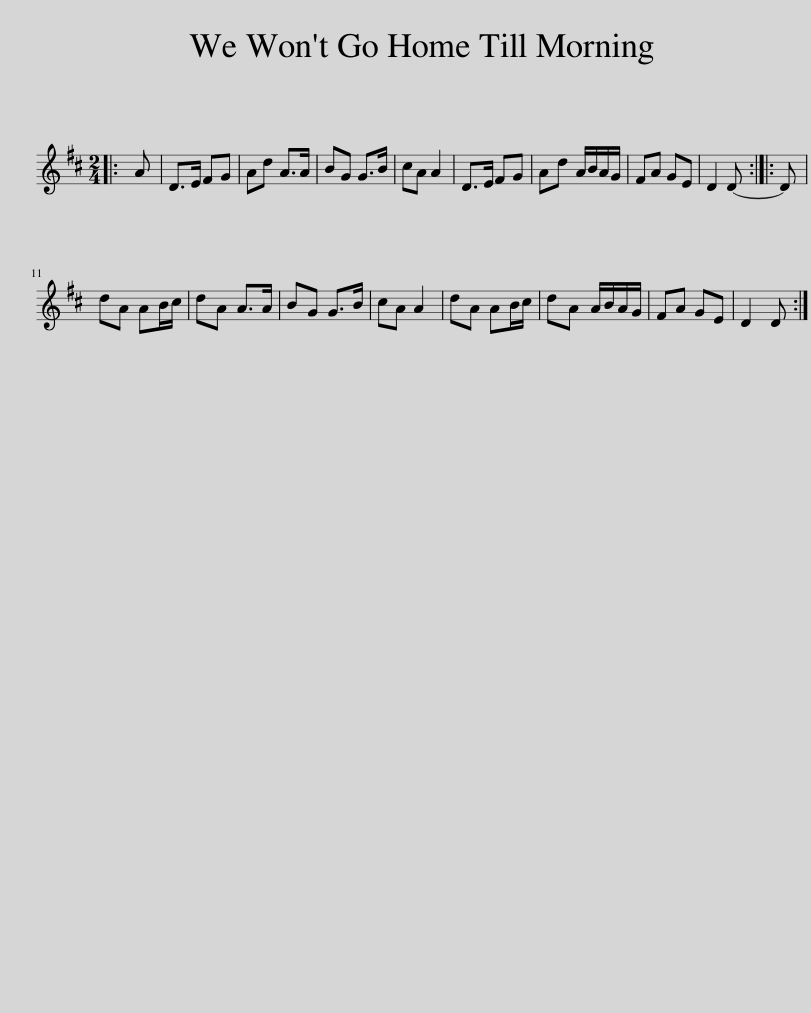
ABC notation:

X:1
L:1/8
M:2/4
I:linebreak $
K:D
V:1 treble
V:1
|: A | D>E FG | Ad A>A | BG G>B | cA A2 | %5
 D>E FG | Ad A/B/A/G/ | FA GE | D2 D- :: D |$ %10
 dA AB/c/ | dA A>A | BG G>B | cA A2 | dA AB/c/ | %15
 dA A/B/A/G/ | FA GE | D2 D :| %18
